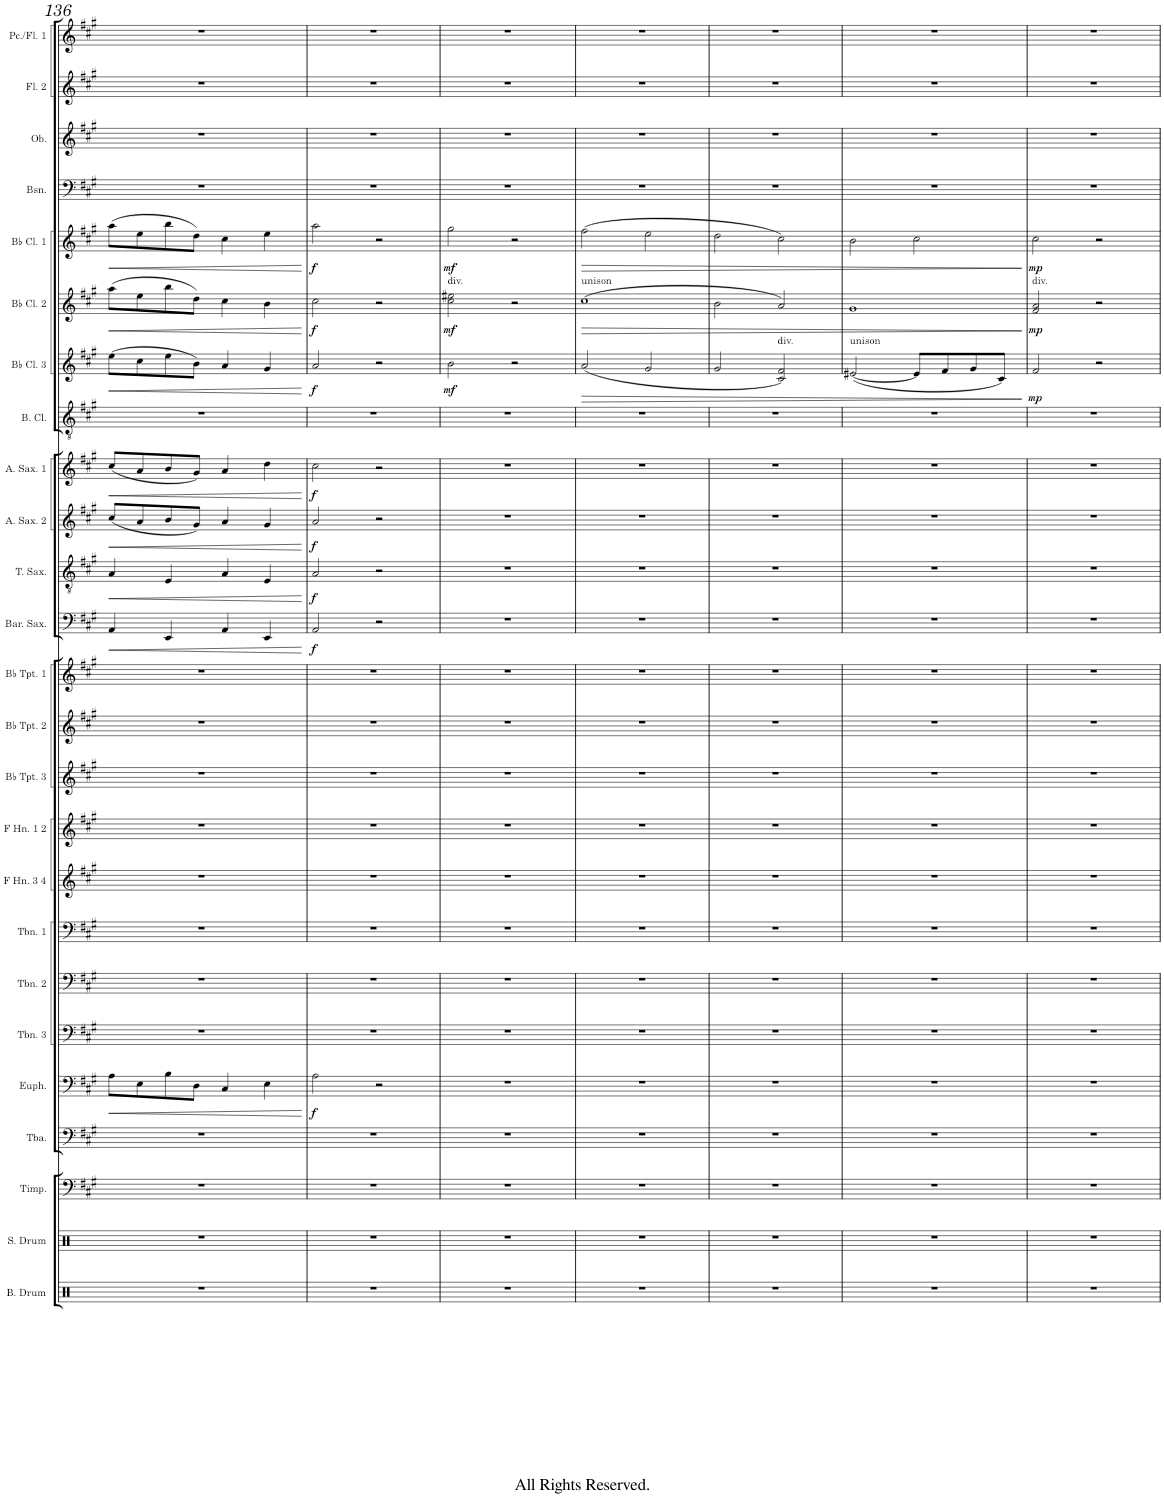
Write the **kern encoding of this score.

**kern	**kern	**kern	**kern	**kern	**dynam	**kern	**kern	**kern	**kern	**kern	**kern	**kern	**kern	**kern	**dynam	**kern	**dynam	**kern	**dynam	**kern	**dynam	**kern	**kern	**dynam	**kern	**dynam	**kern	**dynam	**kern	**kern	**kern	**kern
*part25	*part24	*part23	*part22	*part21	*part21	*part20	*part19	*part18	*part17	*part16	*part15	*part14	*part13	*part12	*part12	*part11	*part11	*part10	*part10	*part9	*part9	*part8	*part7	*part7	*part6	*part6	*part5	*part5	*part4	*part3	*part2	*part1
*staff25	*staff24	*staff23	*staff22	*staff21	*staff21	*staff20	*staff19	*staff18	*staff17	*staff16	*staff15	*staff14	*staff13	*staff12	*staff12	*staff11	*staff11	*staff10	*staff10	*staff9	*staff9	*staff8	*staff7	*staff7	*staff6	*staff6	*staff5	*staff5	*staff4	*staff3	*staff2	*staff1
*I"Concert Bass Drum	*I"Concert Snare Drum	*I"Timpani	*I"Tuba	*I"Euphonium	*	*I"Trombone 3	*I"Trombone 2	*I"Trombone 1	*I"F Horn 3 &amp; 4	*I"F Horn 1 &amp; 2	*I"Bb Trumpet 3	*I"Bb Trumpet 2	*I"Bb Trumpet 1	*I"Baritone Saxophone	*	*I"Tenor Saxophone	*	*I"Alto Saxophone 2	*	*I"Alto Saxophone 1	*	*I"Bass Clarinet	*I"Bb Clarinet 3	*	*I"Bb Clarinet 2	*	*I"Bb Clarinet 1	*	*I"Bassoon	*I"Oboe	*I"Flute 2	*I"Piccolo/Flute 1
*I'B. Drum	*I'S. Drum	*I'Timp.	*I'Tba.	*I'Euph.	*	*I'Tbn. 3	*I'Tbn. 2	*I'Tbn. 1	*I'F Hn. 3 4	*I'F Hn. 1 2	*I'Bb Tpt. 3	*I'Bb Tpt. 2	*I'Bb Tpt. 1	*I'Bar. Sax.	*	*I'T. Sax.	*	*I'A. Sax. 2	*	*I'A. Sax. 1	*	*I'B. Cl.	*I'Bb Cl. 3	*	*I'Bb Cl. 2	*	*I'Bb Cl. 1	*	*I'Bsn.	*I'Ob.	*I'Fl. 2	*I'Pc./Fl. 1
!!LO:PB:g=z
*clefX	*clefX	*clefF4	*clefF4	*clefF4	*	*clefF4	*clefF4	*clefF4	*clefG2	*clefG2	*clefG2	*clefG2	*clefG2	*clefF4	*	*clefGv2	*	*clefG2	*	*clefG2	*	*clefGv2	*clefG2	*	*clefG2	*	*clefG2	*	*clefF4	*clefG2	*clefG2	*clefG2
*	*	*	*	*	*	*	*	*	*ITrd4c7	*ITrd4c7	*ITrd1c2	*ITrd1c2	*ITrd1c2	*ITrd12c21	*	*ITrd8c14	*	*ITrd5c9	*	*ITrd5c9	*	*ITrd8c14	*ITrd1c2	*	*ITrd1c2	*	*ITrd1c2	*	*	*	*	*
*k[]	*k[]	*k[f#c#g#]	*k[f#c#g#]	*k[f#c#g#]	*	*k[f#c#g#]	*k[f#c#g#]	*k[f#c#g#]	*k[f#c#g#]	*k[f#c#g#]	*k[f#c#g#]	*k[f#c#g#]	*k[f#c#g#]	*k[f#c#g#]	*	*k[f#c#g#]	*	*k[f#c#g#]	*	*k[f#c#g#]	*	*k[f#c#g#]	*k[f#c#g#]	*	*k[f#c#g#]	*	*k[f#c#g#]	*	*k[f#c#g#]	*k[f#c#g#]	*k[f#c#g#]	*k[f#c#g#]
*M4/4	*M4/4	*M4/4	*M4/4	*M4/4	*	*M4/4	*M4/4	*M4/4	*M4/4	*M4/4	*M4/4	*M4/4	*M4/4	*M4/4	*	*M4/4	*	*M4/4	*	*M4/4	*	*M4/4	*M4/4	*	*M4/4	*	*M4/4	*	*M4/4	*M4/4	*M4/4	*M4/4
=136	=136	=136	=136	=136	=136	=136	=136	=136	=136	=136	=136	=136	=136	=136	=136	=136	=136	=136	=136	=136	=136	=136	=136	=136	=136	=136	=136	=136	=136	=136	=136	=136
!	!	!	!	!	!LO:HP:b	!	!	!	!	!	!	!	!	!	!LO:HP:b	!	!LO:HP:b	!	!LO:HP:b	!	!LO:HP:b	!	!	!LO:HP:b	!	!LO:HP:b	!	!LO:HP:b	!	!	!	!
1r	1r	1r	1r	8A\L	<	1r	1r	1r	1r	1r	1r	1r	1r	4AA/	<	4A/	<	(8cc#/L	<	(8cc#/L	<	1r	(8ee\L	<	(8aa\L	<	(8aa\L	<	1r	1r	1r	1r
.	.	.	.	8E\	.	.	.	.	.	.	.	.	.	.	.	.	.	8a/	.	8a/	.	.	8cc#\	.	8ee\	.	8ee\	.	.	.	.	.
.	.	.	.	8B\	.	.	.	.	.	.	.	.	.	4EE/	.	4E/	.	8b/	.	8b/	.	.	8ee\	.	8bb\	.	8bb\	.	.	.	.	.
.	.	.	.	8D\J	.	.	.	.	.	.	.	.	.	.	.	.	.	8g#/J)	.	8g#/J)	.	.	8b\J)	.	8dd\J)	.	8dd\J)	.	.	.	.	.
.	.	.	.	4C#/	.	.	.	.	.	.	.	.	.	4AA/	.	4A/	.	4a/	.	4a/	.	.	4a/	.	4cc#\	.	4cc#\	.	.	.	.	.
.	.	.	.	4E\	.	.	.	.	.	.	.	.	.	4EE/	.	4E/	.	4g#/	.	4dd\	.	.	4g#/	.	4b\	.	4ee\	.	.	.	.	.
.	.	.	.	.	[	.	.	.	.	.	.	.	.	.	[	.	[	.	[	.	[	.	.	[	.	[	.	[	.	.	.	.
=137	=137	=137	=137	=137	=137	=137	=137	=137	=137	=137	=137	=137	=137	=137	=137	=137	=137	=137	=137	=137	=137	=137	=137	=137	=137	=137	=137	=137	=137	=137	=137	=137
!	!	!	!	!	!LO:DY:b	!	!	!	!	!	!	!	!	!	!LO:DY:b	!	!LO:DY:b	!	!LO:DY:b	!	!LO:DY:b	!	!	!LO:DY:b	!	!LO:DY:b	!	!LO:DY:b	!	!	!	!
1r	1r	1r	1r	2A\	f	1r	1r	1r	1r	1r	1r	1r	1r	2AA/	f	2A/	f	2a/	f	2cc#\	f	1r	2a/	f	2cc#\	f	2aa\	f	1r	1r	1r	1r
.	.	.	.	2r	.	.	.	.	.	.	.	.	.	2r	.	2r	.	2r	.	2r	.	.	2r	.	2r	.	2r	.	.	.	.	.
=138	=138	=138	=138	=138	=138	=138	=138	=138	=138	=138	=138	=138	=138	=138	=138	=138	=138	=138	=138	=138	=138	=138	=138	=138	=138	=138	=138	=138	=138	=138	=138	=138
!	!	!	!	!	!	!	!	!	!	!	!	!	!	!	!	!	!	!	!	!	!	!	!	!	!LO:TX:a:t=div.	!	!	!	!	!	!	!
!	!	!	!	!	!	!	!	!	!	!	!	!	!	!	!	!	!	!	!	!	!	!	!	!LO:DY:b	!	!LO:DY:b	!	!LO:DY:b	!	!	!	!
1r	1r	1r	1r	1r	.	1r	1r	1r	1r	1r	1r	1r	1r	1r	.	1r	.	1r	.	1r	.	1r	2b\	mf	2cc#\ 2ee#X\	mf	2gg#\	mf	1r	1r	1r	1r
.	.	.	.	.	.	.	.	.	.	.	.	.	.	.	.	.	.	.	.	.	.	.	2r	.	2r	.	2r	.	.	.	.	.
=139	=139	=139	=139	=139	=139	=139	=139	=139	=139	=139	=139	=139	=139	=139	=139	=139	=139	=139	=139	=139	=139	=139	=139	=139	=139	=139	=139	=139	=139	=139	=139	=139
!	!	!	!	!	!	!	!	!	!	!	!	!	!	!	!	!	!	!	!	!	!	!	!	!	!LO:TX:a:t=unison	!	!	!	!	!	!	!
!	!	!	!	!	!	!	!	!	!	!	!	!	!	!	!	!	!	!	!	!	!	!	!	!LO:HP:b	!	!LO:HP:b	!	!LO:HP:b	!	!	!	!
1r	1r	1r	1r	1r	.	1r	1r	1r	1r	1r	1r	1r	1r	1r	.	1r	.	1r	.	1r	.	1r	(2a/	>	(1cc#	>	(2ff#\	>	1r	1r	1r	1r
.	.	.	.	.	.	.	.	.	.	.	.	.	.	.	.	.	.	.	.	.	.	.	2g#/	.	.	.	2ee\	.	.	.	.	.
=140	=140	=140	=140	=140	=140	=140	=140	=140	=140	=140	=140	=140	=140	=140	=140	=140	=140	=140	=140	=140	=140	=140	=140	=140	=140	=140	=140	=140	=140	=140	=140	=140
1r	1r	1r	1r	1r	.	1r	1r	1r	1r	1r	1r	1r	1r	1r	.	1r	.	1r	.	1r	.	1r	2g#/	.	2b\	.	2dd\	.	1r	1r	1r	1r
!	!	!	!	!	!	!	!	!	!	!	!	!	!	!	!	!	!	!	!	!	!	!	!LO:TX:a:t=div.	!	!	!	!	!	!	!	!	!
.	.	.	.	.	.	.	.	.	.	.	.	.	.	.	.	.	.	.	.	.	.	.	2c#/ 2f#/)	.	2a/)	.	2cc#\)	.	.	.	.	.
=141	=141	=141	=141	=141	=141	=141	=141	=141	=141	=141	=141	=141	=141	=141	=141	=141	=141	=141	=141	=141	=141	=141	=141	=141	=141	=141	=141	=141	=141	=141	=141	=141
!	!	!	!	!	!	!	!	!	!	!	!	!	!	!	!	!	!	!	!	!	!	!	!LO:TX:a:t=unison	!	!	!	!	!	!	!	!	!
1r	1r	1r	1r	1r	.	1r	1r	1r	1r	1r	1r	1r	1r	1r	.	1r	.	1r	.	1r	.	1r	([2e#X/	.	1g#	.	2b\	.	1r	1r	1r	1r
.	.	.	.	.	.	.	.	.	.	.	.	.	.	.	.	.	.	.	.	.	.	.	8e#/L]	.	.	.	2cc#\	.	.	.	.	.
.	.	.	.	.	.	.	.	.	.	.	.	.	.	.	.	.	.	.	.	.	.	.	8f#/	.	.	.	.	.	.	.	.	.
.	.	.	.	.	.	.	.	.	.	.	.	.	.	.	.	.	.	.	.	.	.	.	8g#/	.	.	.	.	.	.	.	.	.
.	.	.	.	.	.	.	.	.	.	.	.	.	.	.	.	.	.	.	.	.	.	.	8c#/J)	.	.	.	.	.	.	.	.	.
.	.	.	.	.	.	.	.	.	.	.	.	.	.	.	.	.	.	.	.	.	.	.	.	]	.	]	.	]	.	.	.	.
=142	=142	=142	=142	=142	=142	=142	=142	=142	=142	=142	=142	=142	=142	=142	=142	=142	=142	=142	=142	=142	=142	=142	=142	=142	=142	=142	=142	=142	=142	=142	=142	=142
!	!	!	!	!	!	!	!	!	!	!	!	!	!	!	!	!	!	!	!	!	!	!	!	!	!LO:TX:a:t=div.	!	!	!	!	!	!	!
!	!	!	!	!	!	!	!	!	!	!	!	!	!	!	!	!	!	!	!	!	!	!	!	!LO:DY:b	!	!LO:DY:b	!	!LO:DY:b	!	!	!	!
1r	1r	1r	1r	1r	.	1r	1r	1r	1r	1r	1r	1r	1r	1r	.	1r	.	1r	.	1r	.	1r	2f#/	mp	2f#/ 2a/	mp	2cc#\	mp	1r	1r	1r	1r
.	.	.	.	.	.	.	.	.	.	.	.	.	.	.	.	.	.	.	.	.	.	.	2r	.	2r	.	2r	.	.	.	.	.
=	=	=	=	=	=	=	=	=	=	=	=	=	=	=	=	=	=	=	=	=	=	=	=	=	=	=	=	=	=	=	=	=
*-	*-	*-	*-	*-	*-	*-	*-	*-	*-	*-	*-	*-	*-	*-	*-	*-	*-	*-	*-	*-	*-	*-	*-	*-	*-	*-	*-	*-	*-	*-	*-	*-
